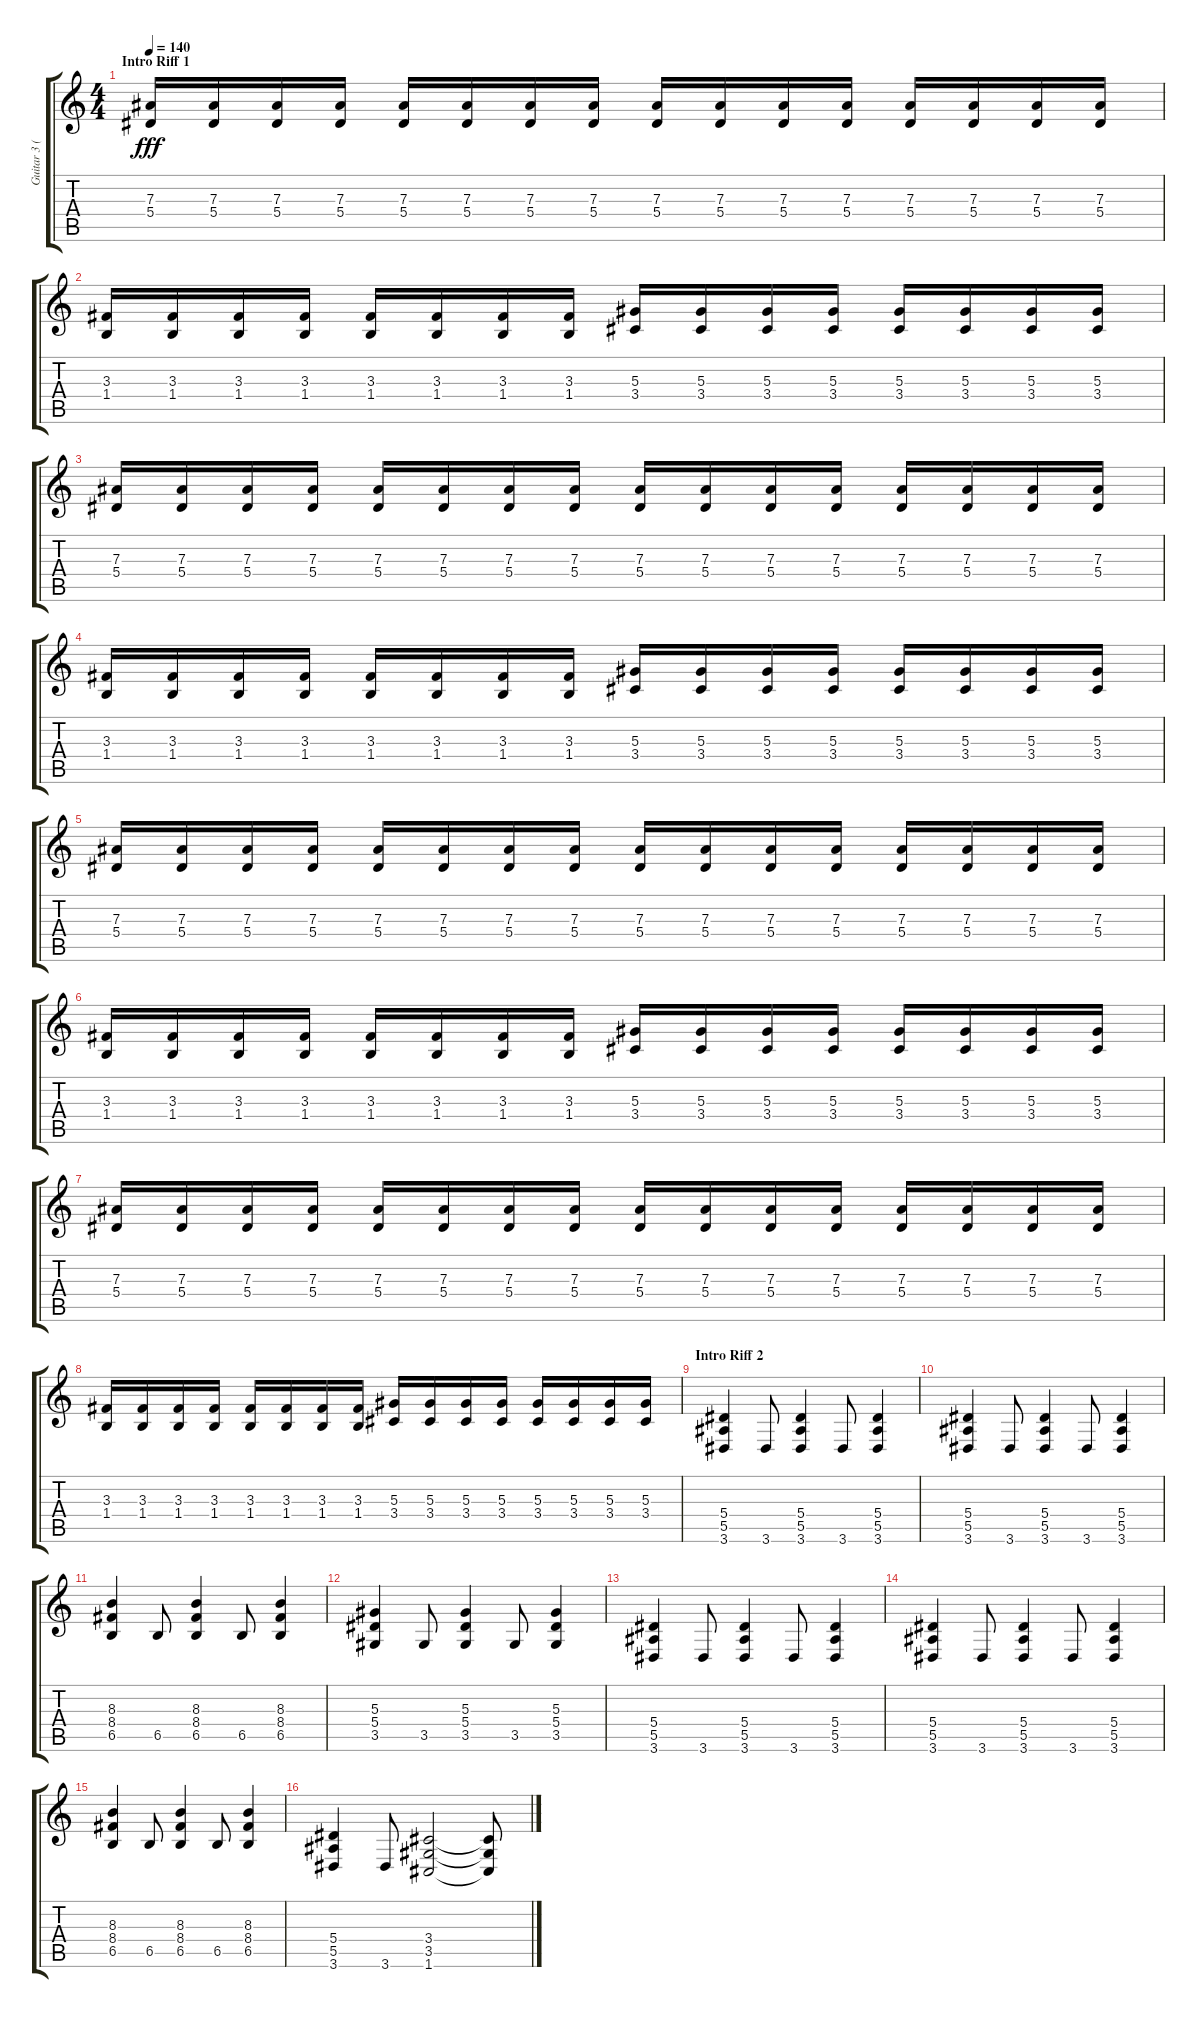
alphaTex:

\track ("Guitar 3 (Rhytm)" "Guitar 3 (") {instrument distortionguitar}
\staff {score tabs}
\tuning (C4 G3 Eb3 Bb2 F2 C2) {hide}
\ts (4 4)
\section ("" "Intro Riff 1")
\tempo 140
\tempo 165
\tempo 140
\clef g2
\ks c
(7.3 5.4).16{dy fff instrument distortionguitar} (7.3 5.4).16 (7.3 5.4).16 (7.3 5.4).16 (7.3 5.4).16 (7.3 5.4).16 (7.3 5.4).16 (7.3 5.4).16 (7.3 5.4).16 (7.3 5.4).16 (7.3 5.4).16 (7.3 5.4).16 (7.3 5.4).16 (7.3 5.4).16 (7.3 5.4).16 (7.3 5.4).16 |
(3.3 1.4).16 (3.3 1.4).16 (3.3 1.4).16 (3.3 1.4).16 (3.3 1.4).16 (3.3 1.4).16 (3.3 1.4).16 (3.3 1.4).16 (5.3 3.4).16 (5.3 3.4).16 (5.3 3.4).16 (5.3 3.4).16 (5.3 3.4).16 (5.3 3.4).16 (5.3 3.4).16 (5.3 3.4).16 |
(7.3 5.4).16 (7.3 5.4).16 (7.3 5.4).16 (7.3 5.4).16 (7.3 5.4).16 (7.3 5.4).16 (7.3 5.4).16 (7.3 5.4).16 (7.3 5.4).16 (7.3 5.4).16 (7.3 5.4).16 (7.3 5.4).16 (7.3 5.4).16 (7.3 5.4).16 (7.3 5.4).16 (7.3 5.4).16 |
(3.3 1.4).16 (3.3 1.4).16 (3.3 1.4).16 (3.3 1.4).16 (3.3 1.4).16 (3.3 1.4).16 (3.3 1.4).16 (3.3 1.4).16 (5.3 3.4).16 (5.3 3.4).16 (5.3 3.4).16 (5.3 3.4).16 (5.3 3.4).16 (5.3 3.4).16 (5.3 3.4).16 (5.3 3.4).16 |
(7.3 5.4).16 (7.3 5.4).16 (7.3 5.4).16 (7.3 5.4).16 (7.3 5.4).16 (7.3 5.4).16 (7.3 5.4).16 (7.3 5.4).16 (7.3 5.4).16 (7.3 5.4).16 (7.3 5.4).16 (7.3 5.4).16 (7.3 5.4).16 (7.3 5.4).16 (7.3 5.4).16 (7.3 5.4).16 |
(3.3 1.4).16 (3.3 1.4).16 (3.3 1.4).16 (3.3 1.4).16 (3.3 1.4).16 (3.3 1.4).16 (3.3 1.4).16 (3.3 1.4).16 (5.3 3.4).16 (5.3 3.4).16 (5.3 3.4).16 (5.3 3.4).16 (5.3 3.4).16 (5.3 3.4).16 (5.3 3.4).16 (5.3 3.4).16 |
(7.3 5.4).16 (7.3 5.4).16 (7.3 5.4).16 (7.3 5.4).16 (7.3 5.4).16 (7.3 5.4).16 (7.3 5.4).16 (7.3 5.4).16 (7.3 5.4).16 (7.3 5.4).16 (7.3 5.4).16 (7.3 5.4).16 (7.3 5.4).16 (7.3 5.4).16 (7.3 5.4).16 (7.3 5.4).16 |
(3.3 1.4).16 (3.3 1.4).16 (3.3 1.4).16 (3.3 1.4).16 (3.3 1.4).16 (3.3 1.4).16 (3.3 1.4).16 (3.3 1.4).16 (5.3 3.4).16 (5.3 3.4).16 (5.3 3.4).16 (5.3 3.4).16 (5.3 3.4).16 (5.3 3.4).16 (5.3 3.4).16 (5.3 3.4).16 |
\section ("" "Intro Riff 2")
(5.4 5.5 3.6).4 3.6.8 (5.4 5.5 3.6).4 3.6.8 (5.4 5.5 3.6).4 |
(5.4 5.5 3.6).4 3.6.8 (5.4 5.5 3.6).4 3.6.8 (5.4 5.5 3.6).4 |
(8.3 8.4 6.5).4 6.5.8 (8.3 8.4 6.5).4 6.5.8 (8.3 8.4 6.5).4 |
(5.3 5.4 3.5).4 3.5.8 (5.3 5.4 3.5).4 3.5.8 (5.3 5.4 3.5).4 |
(5.4 5.5 3.6).4 3.6.8 (5.4 5.5 3.6).4 3.6.8 (5.4 5.5 3.6).4 |
(5.4 5.5 3.6).4 3.6.8 (5.4 5.5 3.6).4 3.6.8 (5.4 5.5 3.6).4 |
(8.3 8.4 6.5).4 6.5.8 (8.3 8.4 6.5).4 6.5.8 (8.3 8.4 6.5).4 |
(5.4 5.5 3.6).4 3.6.8 (3.4 3.5 1.6).2 (3.4{t} 3.5{t} 1.6{t}).8
